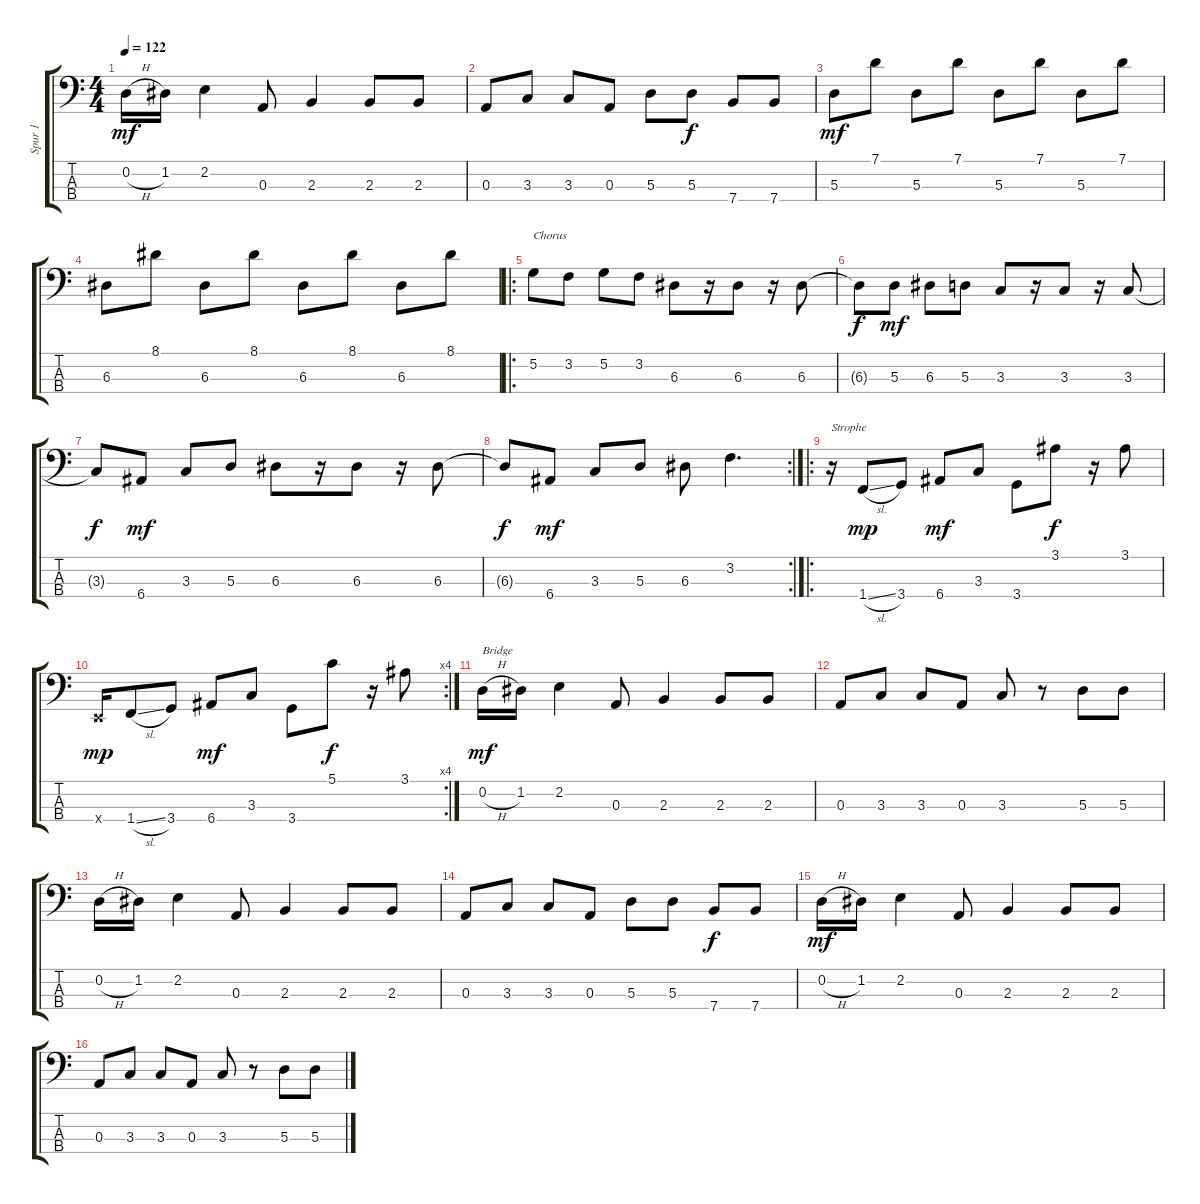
\track ("Spur 1" "Spur 1") {instrument electricbassfinger}
\staff {score tabs}
\tuning (G2 D2 A1 E1) {hide}
\ts (4 4)
\tempo 122
\clef f4
\ks c
0.2{h}.16{dy mf} 1.2.16 2.2.4 0.3.8 2.3.4 2.3.8 2.3.8 |
0.3.8 3.3.8 3.3.8 0.3.8 5.3.8 5.3.8{dy f} 7.4.8 7.4.8 |
5.3.8{dy mf} 7.1.8 5.3.8 7.1.8 5.3.8 7.1.8 5.3.8 7.1.8 |
6.3.8 8.1.8 6.3.8 8.1.8 6.3.8 8.1.8 6.3.8 8.1.8 |
\ro
5.2.8{txt "Chorus"} 3.2.8 5.2.8 3.2.8 6.3.8 r.16 6.3.8 r.16 6.3.8 |
6.3{t}.8{dy f} 5.3.8{dy mf} 6.3.8 5.3.8 3.3.8 r.16 3.3.8 r.16 3.3.8 |
3.3{t}.8{dy f} 6.4.8{dy mf} 3.3.8 5.3.8 6.3.8 r.16 6.3.8 r.16 6.3.8 |
\rc 2
6.3{t}.8{dy f} 6.4.8{dy mf} 3.3.8 5.3.8 6.3.8 3.2.4{d} |
\ro
r.16{txt "Strophe"} 1.4{sl}.8{dy mp} 3.4.8 6.4.8{dy mf} 3.3.8 3.4.8 3.1.8{dy f} r.16 3.1.8 |
\rc 4
0.4{x}.16{dy mp} 1.4{sl}.8 3.4.8 6.4.8{dy mf} 3.3.8 3.4.8 5.1.8{dy f} r.16 3.1.8 |
0.2{h}.16{txt "Bridge" dy mf} 1.2.16 2.2.4 0.3.8 2.3.4 2.3.8 2.3.8 |
0.3.8 3.3.8 3.3.8 0.3.8 3.3.8 r.8 5.3.8 5.3.8 |
0.2{h}.16 1.2.16 2.2.4 0.3.8 2.3.4 2.3.8 2.3.8 |
0.3.8 3.3.8 3.3.8 0.3.8 5.3.8 5.3.8 7.4.8{dy f} 7.4.8 |
0.2{h}.16{dy mf} 1.2.16 2.2.4 0.3.8 2.3.4 2.3.8 2.3.8 |
0.3.8 3.3.8 3.3.8 0.3.8 3.3.8 r.8 5.3.8 5.3.8
